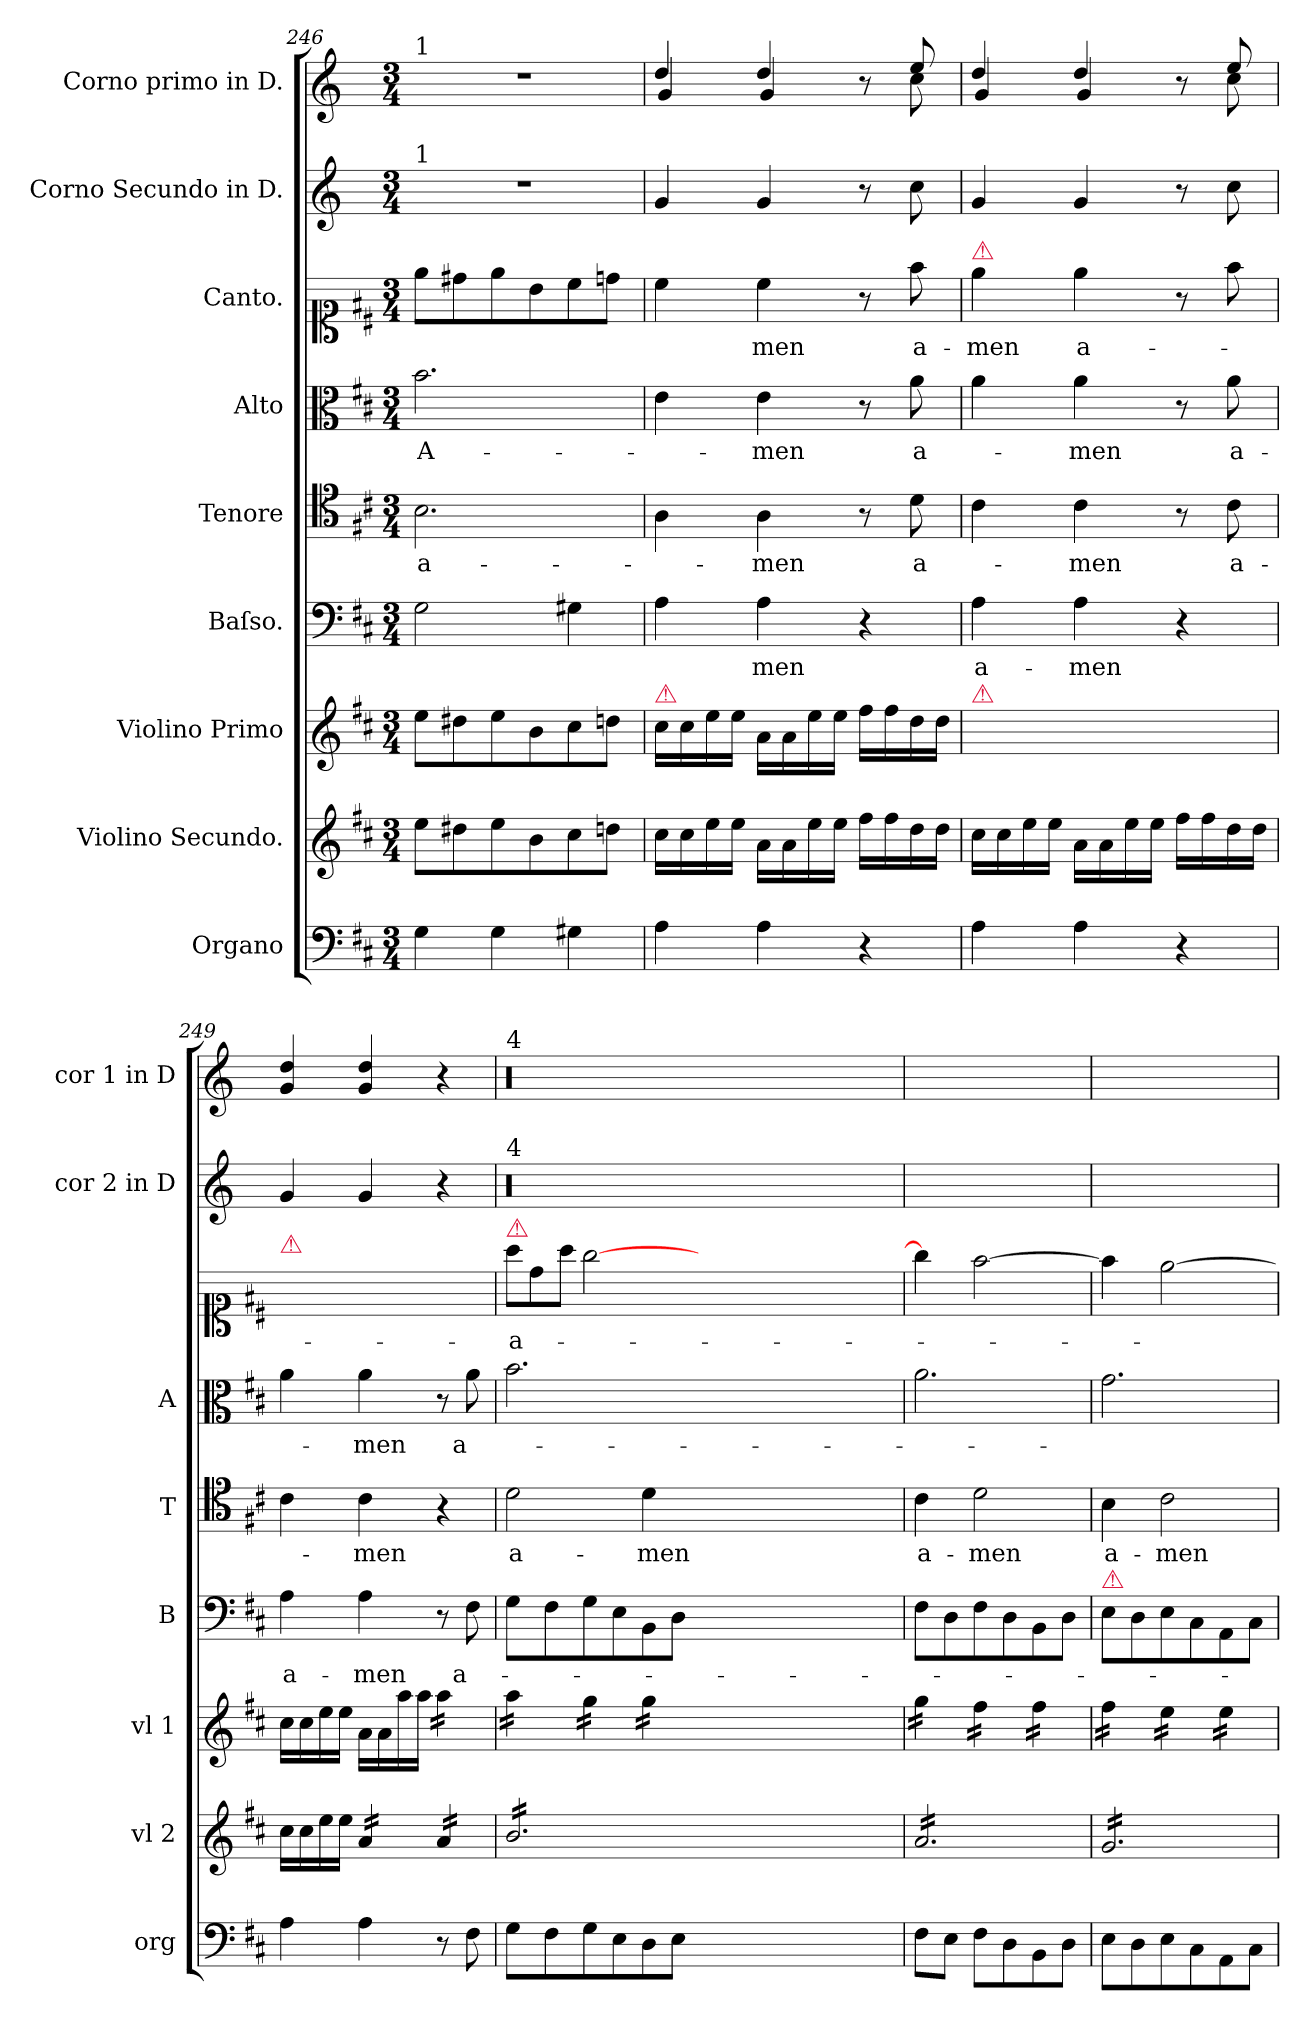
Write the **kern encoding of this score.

**kern	**kern	**kern	**kern	**text	**kern	**text	**kern	**text	**kern	**text	**kern	**kern
*part9	*part8	*part7	*part6	*part6	*part5	*part5	*part4	*part4	*part3	*part3	*part2	*part1
*staff9	*staff8	*staff7	*staff6	*staff6	*staff5	*staff5	*staff4	*staff4	*staff3	*staff3	*staff2	*staff1
*I"Organo	*I"Violino Secundo.	*I"Violino Primo	*I"Baſso.	*	*I"Tenore	*	*I"Alto	*	*I"Canto.	*	*I"Corno Secundo in D.	*I"Corno primo in D.
*I'org	*I'vl 2	*I'vl 1	*I'B	*	*I'T	*	*I'A	*	*	*	*I'cor 2 in D	*I'cor 1 in D
*clefF4	*clefG2	*clefG2	*clefF4	*	*clefC4	*	*clefC3	*	*clefC1	*	*clefG2	*clefG2
*	*	*	*	*	*	*	*	*	*	*	*ITrd6c10	*ITrd6c10
*k[f#c#]	*k[f#c#]	*k[f#c#]	*k[f#c#]	*	*k[f#c#]	*	*k[f#c#]	*	*k[f#c#]	*	*k[f#c#]	*k[f#c#]
*D:	*D:	*D:	*D:	*	*D:	*	*D:	*	*D:	*	*D:	*D:
*M3/4	*M3/4	*M3/4	*M3/4	*	*M3/4	*	*M3/4	*	*M3/4	*	*M3/4	*M3/4
=246	=246	=246	=246	=246	=246	=246	=246	=246	=246	=246	=246	=246
!	!	!	!	!	!	!	!	!	!	!	!	!LO:TX:a:t=1
!	!	!	!	!	!	!	!	!	!	!	!LO:TX:a:t=1	!
4G\	8ee\L	8ee\L	2G\	.	2.B\	a-	2.b\	A-	8ee\L	.	2.r	2.r
.	8dd#X\	8dd#X\	.	.	.	.	.	.	8dd#X\	.	.	.
4G\	8ee\	8ee\	.	.	.	.	.	.	8ee\	.	.	.
.	8b\	8b\	.	.	.	.	.	.	8b\	.	.	.
4G#X\	8cc#\	8cc#\	4G#X\	.	.	.	.	.	8cc#\	.	.	.
.	8ddn\J	8ddn\J	.	.	.	.	.	.	8ddn\J	.	.	.
=247	=247	=247	=247	=247	=247	=247	=247	=247	=247	=247	=247	=247
*	*	*	*	*	*	*	*	*	*	*	*	*^
!	!	!LO:TX:a:color=crimson:t=⚠	!	!	!	!	!	!	!	!	!	!	!
4A\	16cc#\LL	16cc#\LL	4A\	.	4A\	.	4e\	.	4cc#\	.	4A/	4e/	4A/
.	16cc#\	16cc#\	.	.	.	.	.	.	.	.	.	.	.
.	16ee\	16ee\	.	.	.	.	.	.	.	.	.	.	.
.	16ee\JJ	16ee\JJ	.	.	.	.	.	.	.	.	.	.	.
4A\	16a\LL	16a\LL	4A\	-men	4A\	-men	4e\	-men	4cc#\	-men	4A/	4e/	4A/
.	16a\	16a\	.	.	.	.	.	.	.	.	.	.	.
.	16ee\	16ee\	.	.	.	.	.	.	.	.	.	.	.
.	16ee\JJ	16ee\JJ	.	.	.	.	.	.	.	.	.	.	.
4r	16ff#\LL	16ff#\LL	4r	.	8r	.	8r	.	8r	.	8r	8r	8ryy
.	16ff#\	16ff#\	.	.	.	.	.	.	.	.	.	.	.
.	16dd\	16dd\	.	.	8d\	a-	8a\	a-	8ff#\	a-	8d\	8f#/	8d\
.	16dd\JJ	16dd\JJ	.	.	.	.	.	.	.	.	.	.	.
=248	=248	=248	=248	=248	=248	=248	=248	=248	=248	=248	=248	=248	=248
!	!	!	!	!	!	!	!	!	!LO:TX:a:color=crimson:t=⚠	!	!	!	!
!	!	!LO:TX:a:color=crimson:t=⚠	!	!	!	!	!	!	!	!	!	!	!
4A\	16cc#\LL	16cc#\LLyy	4A\	a-	4c#\	.	4a\	.	4ee\	-men	4A/	4e/	4A/
.	16cc#\	16cc#\yy	.	.	.	.	.	.	.	.	.	.	.
.	16ee\	16ee\yy	.	.	.	.	.	.	.	.	.	.	.
.	16ee\JJ	16ee\JJyy	.	.	.	.	.	.	.	.	.	.	.
4A\	16a\LL	16a\LLyy	4A\	-men	4c#\	men	4a\	-men	4ee\	a-	4A/	4e/	4A/
.	16a\	16a\yy	.	.	.	.	.	.	.	.	.	.	.
.	16ee\	16ee\yy	.	.	.	.	.	.	.	.	.	.	.
.	16ee\JJ	16ee\JJyy	.	.	.	.	.	.	.	.	.	.	.
4r	16ff#\LL	16ff#\LLyy	4r	.	8r	.	8r	.	8r	.	8r	8r	8ryy
.	16ff#\	16ff#\yy	.	.	.	.	.	.	.	.	.	.	.
.	16dd\	16dd\yy	.	.	8c#\	a-	8a\	a-	8ff#\	.	8d\	8f#/	8d\
.	16dd\JJ	16dd\JJyy	.	.	.	.	.	.	.	.	.	.	.
*	*	*	*	*	*	*	*	*	*	*	*	*v	*v
=249	=249	=249	=249	=249	=249	=249	=249	=249	=249	=249	=249	=249
!	!	!	!	!	!	!	!	!	!LO:TX:a:color=crimson:t=⚠	!	!	!
!	!	!	!	!LO:LY:i	!	!	!	!	!	!	!	!
4A\	16cc#\LL	16cc#\LL	4A\	a-	4c#\	.	4a\	.	4ee\yy	-men	4A/	4A/ 4e/
.	16cc#\	16cc#\	.	.	.	.	.	.	.	.	.	.
.	16ee\	16ee\	.	.	.	.	.	.	.	.	.	.
.	16ee\JJ	16ee\JJ	.	.	.	.	.	.	.	.	.	.
!	!	!	!	!LO:LY:i	!	!	!	!	!	!	!	!
*	*tremolo	*	*	*	*	*	*	*	*	*	*	*
4A\	16a/LL	16a\LL	4A\	-men	4c#\	-men	4a\	men	4ee\yy	a-	4A/	4A/ 4e/
.	16a/	16a\	.	.	.	.	.	.	.	.	.	.
.	16a/	16aa\	.	.	.	.	.	.	.	.	.	.
.	16a/JJ	16aa\JJ	.	.	.	.	.	.	.	.	.	.
*	*	*tremolo	*	*	*	*	*	*	*	*	*	*
8r	16a/LL	16aa\LL	8r	.	4r	.	8r	.	8ryy	.	4r	4r
.	16a/	16aa\	.	.	.	.	.	.	.	.	.	.
8F#\	16a/	16aa\	8F#\	a-	.	.	8a\	a-	8ff#\yy	-men	.	.
.	16a/JJ	16aa\JJ	.	.	.	.	.	.	.	.	.	.
=250	=250	=250	=250	=250	=250	=250	=250	=250	=250	=250	=250	=250
!	!	!	!	!	!	!LO:LY:i	!	!	!	!	!	!
*	*	*	*	*	*	*	*	*	*Xtuplet	*	*	*
!	!	!	!	!	!	!	!	!	!	!	!	!LO:TX:a:t=4
!	!	!	!	!	!	!	!	!	!	!	!LO:TX:a:t=4	!
!	!	!	!	!	!	!	!	!	!LO:TX:a:color=crimson:t=⚠	!	!	!
!	!	!	!	!	!	!	!	!	!	!	!LO:N:vis=00	!LO:N:vis=00
8G\L	16b/LL	16aa\LL	8G\L	.	2d\	a-	2.b\	.	12aa\L	a-	0.r	0.r
.	16b/	16aa\	.	.	.	.	.	.	.	.	.	.
.	.	.	.	.	.	.	.	.	12dd\	.	.	.
8F#\	16b/	16aa\	8F#\	.	.	.	.	.	.	.	.	.
.	.	.	.	.	.	.	.	.	12aa\J	.	.	.
.	16b/	16aa\JJ	.	.	.	.	.	.	.	.	.	.
8G\	16b/	16gg\LL	8G\	.	.	.	.	.	[2gg\	.	.	.
.	16b/	16gg\	.	.	.	.	.	.	.	.	.	.
8E\	16b/	16gg\	8E\	.	.	.	.	.	.	.	.	.
.	16b/	16gg\JJ	.	.	.	.	.	.	.	.	.	.
!	!	!	!	!	!	!LO:LY:i	!	!	!	!	!	!
8D\	16b/	16gg\LL	8BB\	.	4d\	men	.	.	.	.	.	.
.	16b/	16gg\	.	.	.	.	.	.	.	.	.	.
8E\J	16b/	16gg\	8D\J	.	.	.	.	.	.	.	.	.
.	16b/JJ	16gg\JJ	.	.	.	.	.	.	.	.	.	.
0ryy	0ryy	0ryy	0ryy	.	0ryy	.	0ryy	.	0ryy	.	.	.
4ryy	4ryy	4ryy	4ryy	.	4ryy	.	4ryy	.	4ryy	.	.	.
=251	=251	=251	=251	=251	=251	=251	=251	=251	=251	=251	=251	=251
!	!	!	!	!	!	!LO:LY:i	!	!	!	!	!	!
8F#\L	16a/LL	16gg\LL	8F#\L	.	4c#\	a-	2.a\	.	4gg\]	.	2.ryy	2.ryy
.	16a/	16gg\	.	.	.	.	.	.	.	.	.	.
8E\J	16a/	16gg\	8D\	.	.	.	.	.	.	.	.	.
.	16a/	16gg\JJ	.	.	.	.	.	.	.	.	.	.
!	!	!	!	!	!	!LO:LY:i	!	!	!	!	!	!
8F#\L	16a/	16ff#\LL	8F#\	.	2d\	men	.	.	[2ff#\	.	.	.
.	16a/	16ff#\	.	.	.	.	.	.	.	.	.	.
8D\	16a/	16ff#\	8D\	.	.	.	.	.	.	.	.	.
.	16a/	16ff#\JJ	.	.	.	.	.	.	.	.	.	.
8BB\	16a/	16ff#\LL	8BB\	.	.	.	.	.	.	.	.	.
.	16a/	16ff#\	.	.	.	.	.	.	.	.	.	.
8D\J	16a/	16ff#\	8D\J	.	.	.	.	.	.	.	.	.
.	16a/JJ	16ff#\JJ	.	.	.	.	.	.	.	.	.	.
=252	=252	=252	=252	=252	=252	=252	=252	=252	=252	=252	=252	=252
!	!	!	!LO:TX:a:color=crimson:t=⚠	!	!	!	!	!	!	!	!	!
!	!	!	!	!	!	!LO:LY:i	!	!	!	!	!	!
8E\L	16g/LL	16ff#\LL	8E\L	.	4B\	a-	2.g\	.	4ff#\]	.	2.ryy	2.ryy
.	16g/	16ff#\	.	.	.	.	.	.	.	.	.	.
8D\	16g/	16ff#\	8D\	.	.	.	.	.	.	.	.	.
.	16g/	16ff#\JJ	.	.	.	.	.	.	.	.	.	.
!	!	!	!	!	!	!LO:LY:i	!	!	!	!	!	!
8E\	16g/	16ee\LL	8E\	.	2c#\	men	.	.	[2ee\	.	.	.
.	16g/	16ee\	.	.	.	.	.	.	.	.	.	.
8C#\	16g/	16ee\	8C#\	.	.	.	.	.	.	.	.	.
.	16g/	16ee\JJ	.	.	.	.	.	.	.	.	.	.
8AA\	16g/	16ee\LL	8AA/	.	.	.	.	.	.	.	.	.
.	16g/	16ee\	.	.	.	.	.	.	.	.	.	.
8C#\J	16g/	16ee\	8C#/J	.	.	.	.	.	.	.	.	.
.	16g/JJ	16ee\JJ	.	.	.	.	.	.	.	.	.	.
*	*	*Xtremolo	*	*	*	*	*	*	*	*	*	*
*	*Xtremolo	*	*	*	*	*	*	*	*	*	*	*
=	=	=	=	=	=	=	=	=	=	=	=	=
*-	*-	*-	*-	*-	*-	*-	*-	*-	*-	*-	*-	*-
